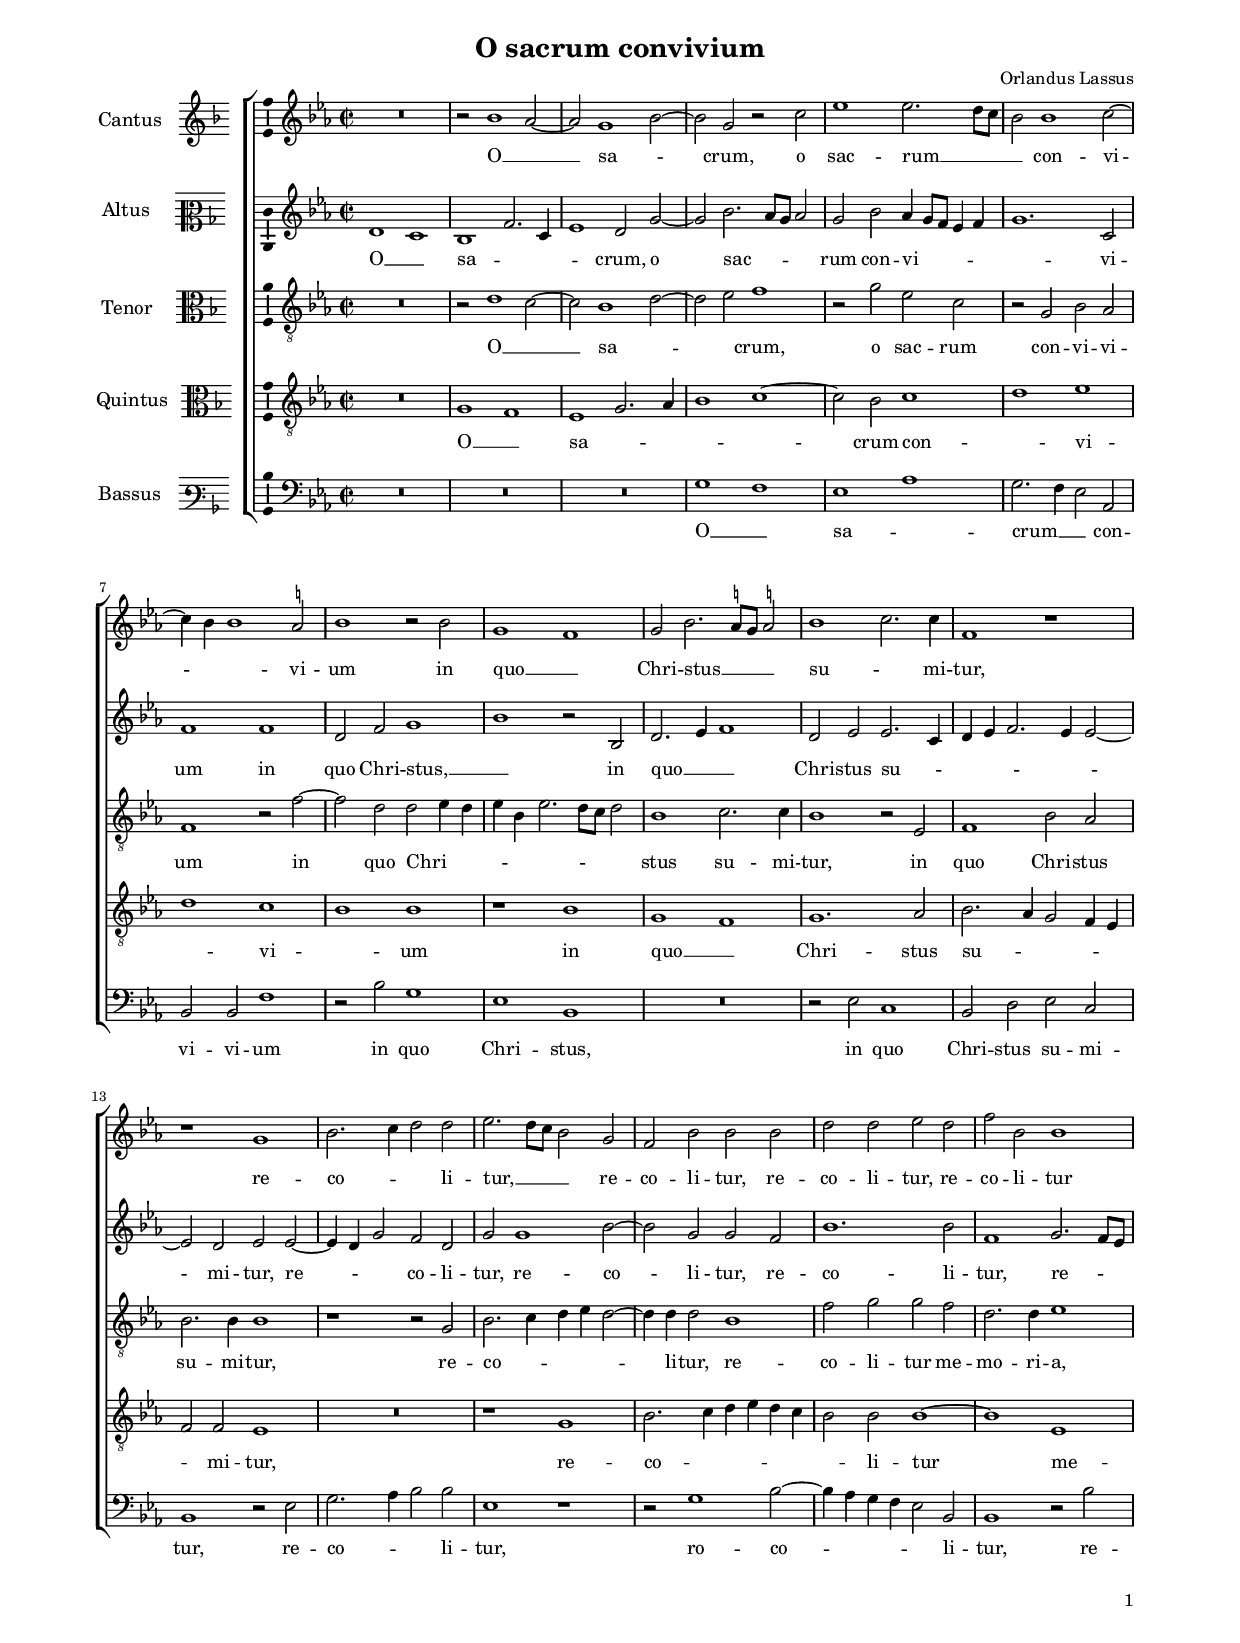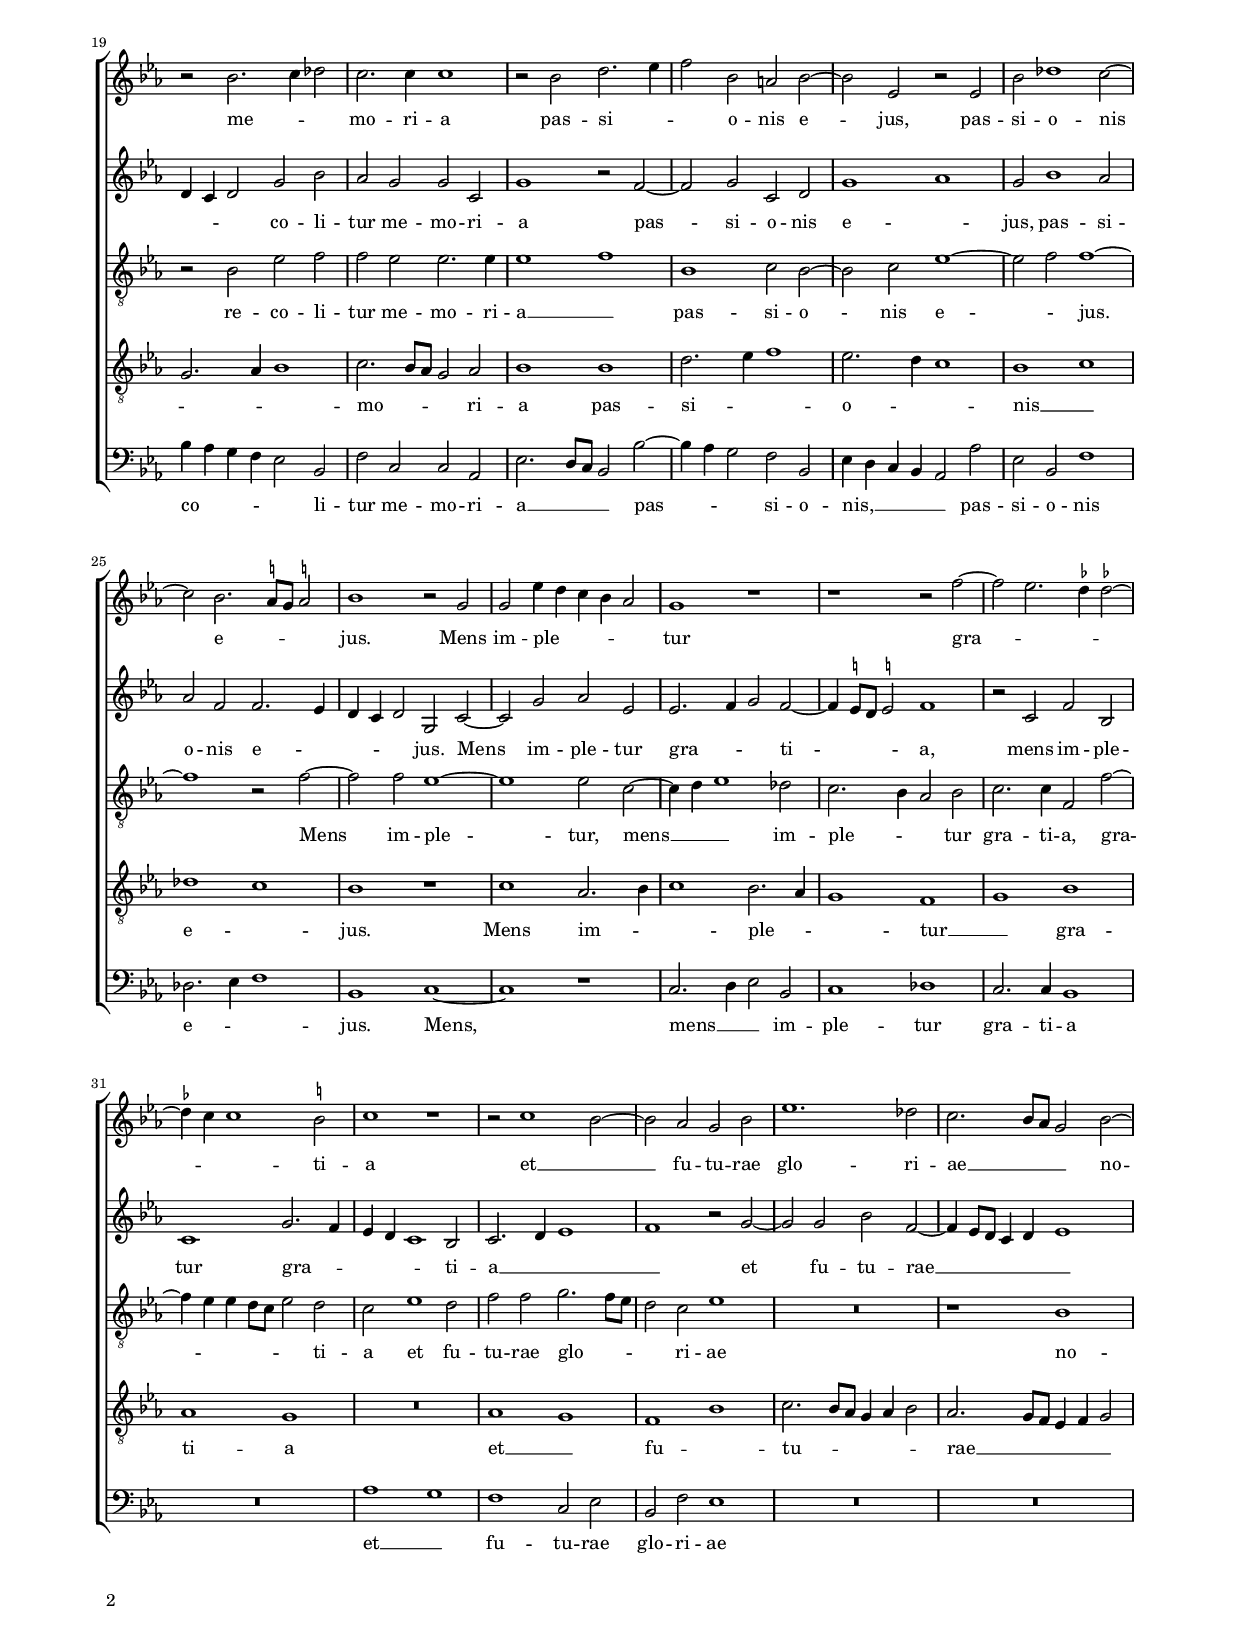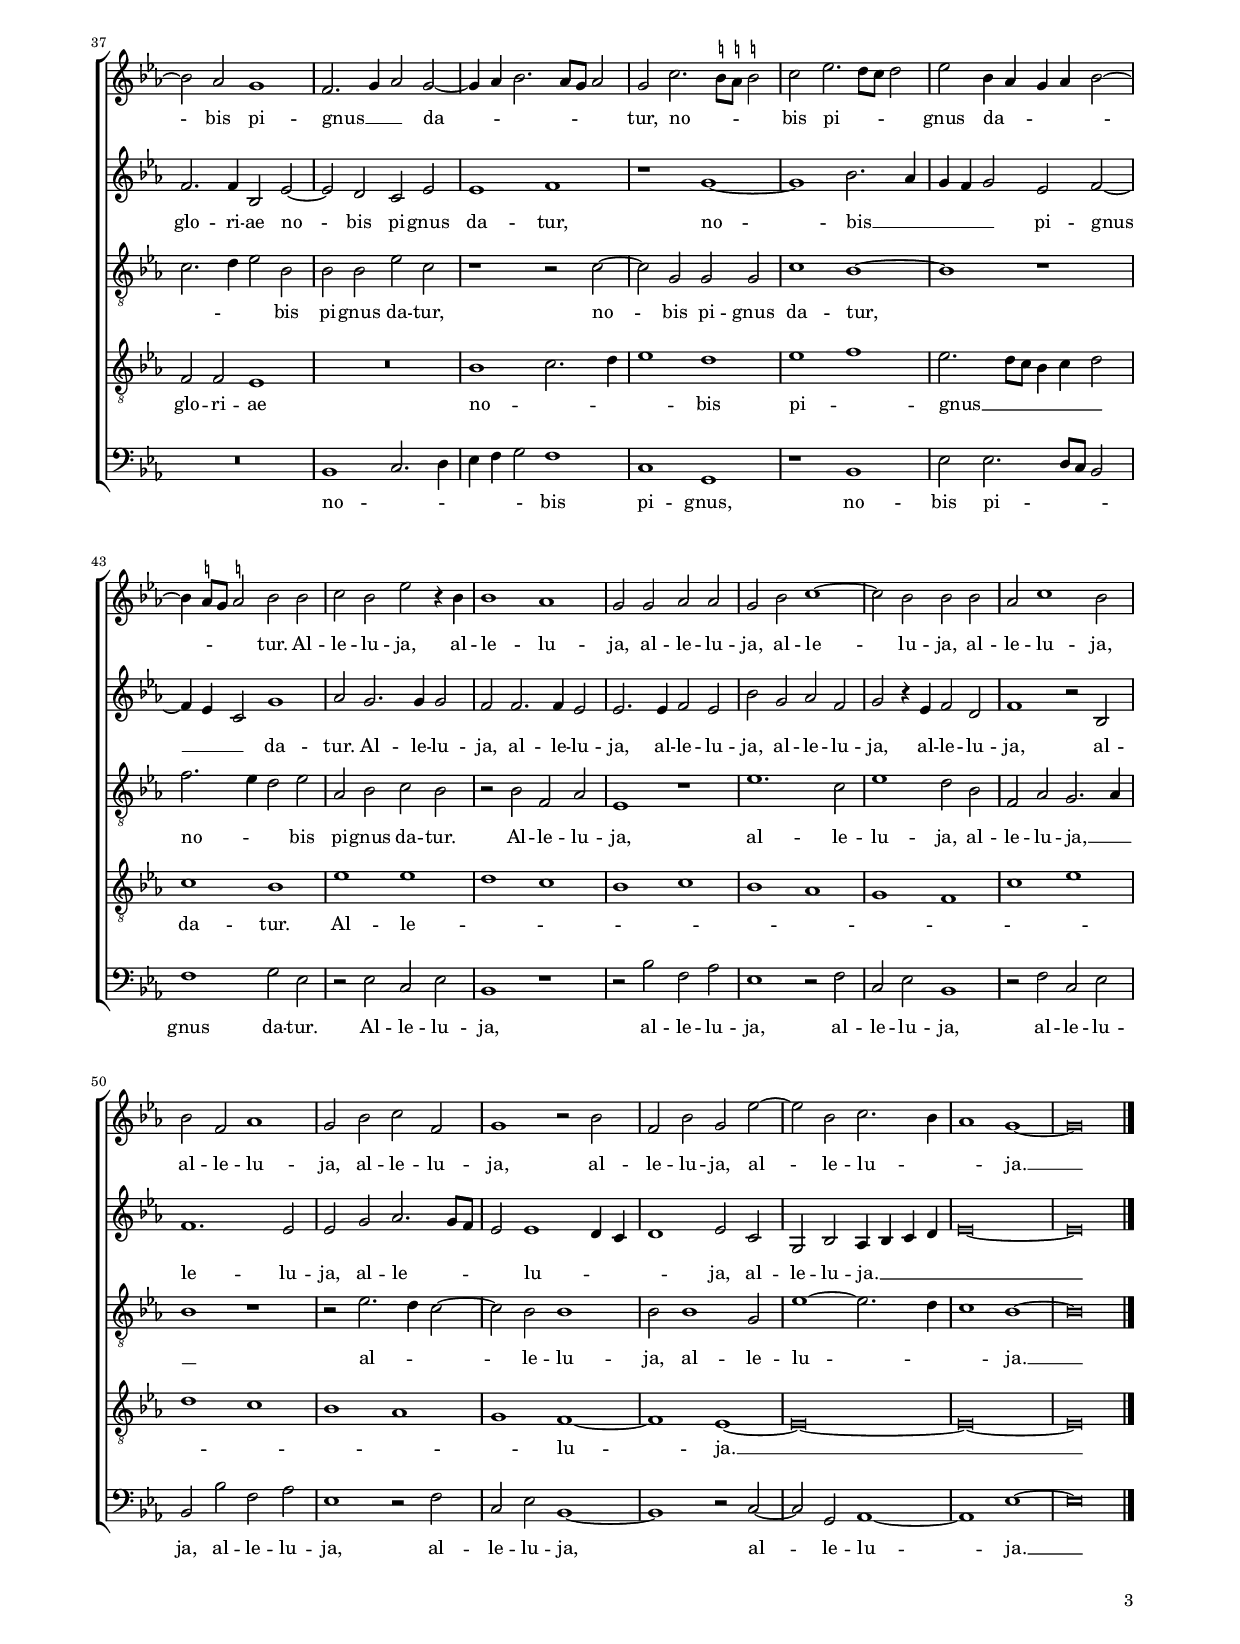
\header
{
  title="O sacrum convivium"
  composer="Orlandus Lassus"
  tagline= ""
}

\version "2.22.1"
\include "deutsch.ly"
#(set-global-staff-size 15)
#(ly:set-option 'point-and-click #f)

	
\paper
	{
	top-margin = 1.8 \cm
	bottom-margin = 1.2 \cm
	left-margin = 1.8 \cm
	right-margin = 1.8 \cm
	ragged-bottom = ##f
	ragged-last-bottom = ##t
	print-page-number = ##f
	score-system-spacing = #'((basic-distance . 16) (minimum-distance . 14) (padding . 5) (strechability . 150))
	system-system-spacing = #'((basic-distance . 16) (minimum-distance . 14) (padding . 5) (strechability . 150))
    oddFooterMarkup=\markup   \fill-line { "" \fromproperty #'page:page-number-string }
    evenFooterMarkup=\markup  \fill-line { \fromproperty #'page:page-number-string "" }
    last-bottom-spacing = #'((basic-distance . 12) (minimum-distance . 7) (padding . 4))
	systems-per-page = 3
%	min-systems-per-page = 3
	}

	
global = {
	\key f \major
	\time 2/2 \set Score.measureLength = #(ly:make-moment 2/1)
    \set Score.tempoHideNote = ##t
    \tempo 2 = 90
	\skip 1*2*56 \bar "|."
	}

	ficta = { \once \set suggestAccidentals = ##t }
	
	forget = #(define-music-function (music) (ly:music?) #{
		\accidentalStyle forget
		$music
		\accidentalStyle default
		#})

        m = \melisma
        me = \melismaEnd

incipitcantus = \markup { \score {
	{
	\set Staff.instrumentName = \markup { \fontsize #1 "Cantus" }
	\key f \major
	\clef violin
	s4 \bar ""
	}
	\layout  {
	raggedright = ##t
	indent = 1.6 \cm
	line-width = 2.3 \cm
	\context { \Staff \remove Time_signature_engraver }
	}} \hspace #1 }
	
      
incipitaltus = \markup { \score {
	{
	\set Staff.instrumentName = \markup { \fontsize #1 "Altus" }
	\key f \major
	\clef mezzosoprano
	s4 \bar ""
	}
	\layout  {
	raggedright = ##t
	indent = 1.6 \cm
	line-width = 2.3 \cm
	\context { \Staff \remove Time_signature_engraver }
	}} \hspace #1 }


incipittenor = \markup { \score {
	{
	\set Staff.instrumentName = \markup { \fontsize #1 "Tenor" }
	\key f \major
	\clef alto
	s4 \bar ""
	}
	\layout  {
	raggedright = ##t
	indent = 1.6 \cm
	line-width = 2.3 \cm
	\context { \Staff \remove Time_signature_engraver }
	}} \hspace #1 }
      
      
incipitquintus = \markup { \score {
	{
	\set Staff.instrumentName = \markup { \fontsize #1 "Quintus" }
	\key f \major
	\clef alto
	s4 \bar ""
	}
	\layout  {
	raggedright = ##t
	indent = 1.6 \cm
	line-width = 2.3 \cm
	\context { \Staff \remove Time_signature_engraver }
	}} \hspace #1 }
      
      
incipitbassus = \markup { \score {
	{
	\set Staff.instrumentName = \markup { \fontsize #1 "Bassus" }
	\key f \major
	\clef varbaritone
	s4 \bar ""
	}
	\layout  {
	raggedright = ##t
	indent = 1.6 \cm
	line-width = 2.3 \cm
	\context { \Staff \remove Time_signature_engraver }
	}} \hspace #1 }


cantus =  \relative c''
	{
	R\breve
	r2 c1 \m b2~
	b2 \me a1 \m c2~
	c2 \me a r d
%5
	f1 f2. \m e8 d |
	c2 \me c1 d2~
	d4 \m c c1 \me \ficta h2
	c1 r2 c
	a1 \m g \me
%10
	a2 c2. \m \ficta h8 a \ficta h!2 \me |
	c1 \m d2. \me d4
	g,1 r
	r1 a
	c2. \m d4 e2 \me e
%15
	f2. \m e8 d c2 \me a |
	g2 c c c
	e2 e f e
	g2 c, c1
	r2 c2. \m d4 es2 \me
%20
	d2. d4 d1 |
	r2 c e2. \m f4
	g2 \me c, h c~
	c2 f, r f
	c'2 es1 d2~
%25
	d2 c2. \m \ficta h8 a \ficta h!2 \me |
	c1 r2 a
	a2 f'4 \m e d c b2 \me
	a1 r
	r1 r2 g'~
%30
	g2 \m f2. \ficta es4 \ficta es!2~ |
	\ficta es4 d d1 \me \ficta cis2
	d1 r
	r2 d1 \m c2~
	c2 \me b a c
%35
	f1. es2 |
	d2. \m c8 b a2 \me c~
	c2 b a1
	g2. \m a4 b2 \me a~
	a4 \m b c2. b8 a b2 \me
%40
	a2 d2. \m \stemDown \ficta cis8 \ficta h \stemNeutral \ficta cis!2 \me |
	d2 f2. \m e8 d e2 \me
	f2 c4 \m b a b c2~
	c4 \ficta h8 a \ficta h!2 \me c c
	d2 c f r4 c
%45
	c1 b |
	a2 a b b
	a2 c d1~
	d2 c c c
	b2 d1 c2
%50
	c2 g b1 |
	a2 c d g,
	a1 r2 c
	g2 c a f'~
	f2 c d2. \m c4
%55
	b1 \me a~ |
	a\breve
	}


altus =  \relative c'
	{
	e1 \m d \me
	c1 \m g'2. d4
	f1 \me e2 a~
	a2 c2. \m b8 a b2 \me
%5
	a2 c b4 \m a8 g f4 g |
	a1. \me d,2
	g1 g
	e2 g a1 \m
	c1 \me r2 c,
%10
	e2. \m f4 g1 \me |
	e2 f f2. \m d4
	e4 f g2. f4 f2~
	f2 \me e f f~
	f4 \m e a2 \me g e
%15
	a2 a1 c2~ |
	c2 a a g
	c1. c2
	g1 a2. \m g8 f
	e4 d e2 \me a c
%20
	b2 a a d, |
	a'1 r2 g~
	g2 a d, e
	a1 \m b \me
	a2 c1 b2
%25
	b2 g g2. \m f4 |
	e4 d e2 \me a, d~
	d2 a' b f
	f2. \m g4 a2 \me g~
	g4 \m \ficta fis8 e \ficta fis!2 \me g1
%30
	r2 d g c, |
	d1 a'2. \m g4
	f4 e d1 \me c2
	d2. \m e4 f1
	g1 \me r2 a~
%35
	a2 a c g~ |
	g4 \m f8 e d4 e f1 \me
	g2. g4 c,2 f~
	f2 e d f
	f1 g
%40
	r1 a~ |
	a1 c2. \m b4
	a4 g a2 \me f g~
	g4 \m f d2 \me a'1
	b2 a2. a4 a2
%45
	g2 g2. g4 f2 |
	f2. f4 g2 f
	c'2 a b g
	a2 r4 f g2 e
	g1 r2 c,
%50
	g'1. f2 |
	f2 a b2. \m a8 g
	f2 \me f1 \m e4 d
	e1 \me f2 d
	a2 c b4 \m c d e
%55
	f\breve~ |
	f\breve \me
	}


tenor =  \relative c'
	{
	R\breve
	r2 e1 \m d2~
	d2 \me c1 \m e2~
	e2 f \me g1
%5
	r2 a f d |
	r2 a c b
	g1 r2 g'~
	g2 e e \m f4 e
	f4 c f2. e8 d e2 \me
%10
	c1 d2. d4 |
	c1 r2 f,
	g1 c2 b
	c2. c4 c1
	r1 r2 a
%15
	c2. \m d4 e f e2~ |
	e4 \me e e2 c1
	g'2 a a g
	e2. e4 f1
	r2 c f g
%20
	g2 f f2. f4 |
	f1 \m g \me
	c,1 d2 c~
	c2 d f1~
	f2 \m g \me g1~
%25
	g1 r2 g~ |
	g2 g f1~
	f1 f2 d~
	d4 \m e f1 \me es2
	d2. \m c4 b2 \me c
%30
	d2. d4 g,2 g'~ |
	g4 \m f f e8 d f2 \me e
	d2 f1 e2
	g2 g a2. \m g8 f
	e2 \me d f1
%35
	R\breve |
	r1 c \m
	d2. e4 f2 \me c
	c2 c f d
	r1 r2 d~
%40
	d2 a a a |
	d1 c~
	c1 r
	g'2. \m f4 e2 \me f
	b,2 c d c
%45
	r2 c g b |
	f1 r
	f'1. d2
	f1 e2 c
	g2 b a2. \m b4
%50
	c1 \me r |
	r2 f2. \m e4 d2~
	d2 \me c c1
	c2 c1 a2
	f'1~f2. \m e4
%55
	d1 \me c~ |
	c\breve
	}

	
quintus  =  \relative c'
	{
	R\breve
	a1 \m g \me
	f1 \m a2. b4
	c1 d~
%5
	d2 \me c d1 \m |
	e1 \me f \m 
	e1 \me d \m
	c1 \me c
	r1 c
%10
	a1 \m g \me |
	a1. b2
	c2. \m b4 a2 g4 f
	g2 \me g f1
	R\breve
%15
	r1 a |
	c2. \m d4 e f e d
	c2 \me c c1~
	c1 f, \m
	a2. b4 c1 \me
%20
	d2. \m c8 b a2 \me b |
	c1 c
	e2. \m f4 g1 \me
	f2. \m e4 d1 \me
	c1 \m d \me
%25
	es1 \m d \me |
	c1 r
	d1 b2. \m c4
	d1 \me c2. \m b4
	a1 \me g \m
%30
	a1 \me c |
	b1 a
	R\breve
	b1 \m a \me
	g1 \m c \me
%35
	d2. \m c8 b a4 b c2 \me |
	b2. \m a8 g f4 g a2 \me
	g2 g f1
	R\breve
	c'1 \m d2. e4
%40
	f1 \me e |
	f1 \m g \me
	f2. \m e8 d c4 d e2 \me
	d1 c
	f1 f \m
%45
	e1 d |
	c1 d
	c1 b
	a1 g
	d'1 f
%50
	e1 d |
	c1 b
	a1 \me g~
	g1 f~
	f\breve~
%55
	f\breve~ |
	f\breve
	}


bassus  =  \relative c
	{
	R\breve
	R\breve
	R\breve
	a'1 \m g \me
%5
	f1 \m b \me |
	a2. \m g4 f2 \me b,
	c2 c g'1
	r2 c a1
	f1 c
%10
	R\breve |
	r2 f d1
	c2 e f d
	c1 r2 f
	a2. \m b4 c2 \me c
%15
	f,1 r |
	r2 a1 c2~
	c4 \m b a g f2 \me c
	c1 r2 c'
	c4 \m b a g f2 \me c
%20
	g'2 d d b |
	f'2. \m e8 d c2 \me c'~
	c4 \m b a2 \me g c,
	f4 \m e d c b2 \me b'
	f2 c g'1
%25
	es2. \m f4 g1 \me |
	c,1 d~
	d1 r
	d2. \m e4 f2 \me c
	d1 es
%30
	d2. d4 c1 |
	R\breve
	b'1 \m a \me
	g1 d2 f
	c2 g' f1
%35
	R\breve |
	R\breve
	R\breve
	c1 \m d2. e4
	f4 g a2 \me g1
%40
	d1 a |
	r1 c
	f2 f2. \m e8 d c2 \me
	g'1 a2 f
	r2 f d  f
%45
	c1 r |
	r2 c' g b
	f1 r2 g
	d2 f c1
	r2 g' d f
%50
	c2 c' g b |
	f1 r2 g
	d2 f c1~
	c1 r2 d~
	d2 a b1~
%55
	b1 f'~ |
	f\breve
	}
	
lyricscantus = \lyricmode {
	O __ sa -- crum,
	o sac -- rum __ con -- vi -- vi -- um
	in quo __ Chri -- stus __ su -- mi -- tur,
	re -- co -- li -- tur, __
	re -- co -- li -- tur,
	re -- co -- li -- tur,
	re -- co -- li -- tur me -- mo -- ri -- a
	pas -- si -- o -- nis e -- jus,
	pas -- si -- o -- nis e -- jus.
	Mens im -- ple -- tur gra -- ti -- a
	et __ fu -- tu -- rae glo -- ri -- ae __
	no -- bis pi -- gnus __ da -- tur,
	no -- bis pi -- gnus da -- tur.
	Al -- le -- lu -- ja,
	al -- le -- lu -- ja,
	al -- le -- lu -- ja,
	al -- le -- lu -- ja,
	al -- le -- lu -- ja,
	al -- le -- lu -- ja,
	al -- le -- lu -- ja,
	al -- le -- lu -- ja,
	al -- le -- lu -- ja. __
	}
	
	
lyricsaltus = \lyricmode {
	O __ sa -- crum,
	o sac -- rum con -- vi -- vi -- um
	in quo Chri -- stus, __
	in quo __ Chri -- stus su -- mi -- tur,
	re -- co -- li -- tur,
	re -- co -- li -- tur,
	re -- co -- li -- tur,
	re -- co -- li -- tur me -- mo -- ri -- a
	pas -- si -- o -- nis e -- jus,
	pas -- si -- o -- nis e -- jus.
	Mens im -- ple -- tur gra -- ti -- a,
	mens im -- ple -- tur gra -- ti -- a __
	et fu -- tu -- rae __ glo -- ri -- ae
	no -- bis pi -- gnus da -- tur,
	no -- bis __ pi -- gnus __ da -- tur.
	Al -- le -- lu -- ja,
	al -- le -- lu -- ja,
	al -- le -- lu -- ja,
	al -- le -- lu -- ja,
	al -- le -- lu -- ja,
	al -- le -- lu -- ja,
	al -- le -- lu -- ja,
	al -- le -- lu -- ja. __
	}
	

lyricstenor = \lyricmode {
	O __ sa -- crum,
	o sac -- rum con -- vi -- vi -- um
	in quo Chri -- stus su -- mi -- tur,
	in quo Chri -- stus su -- mi -- tur,
	re -- co -- li -- tur,
	re -- co -- li -- tur me -- mo -- ri -- a,
	re -- co -- li -- tur me -- mo -- ri -- a __
	pas -- si -- o -- nis e -- jus.
	Mens im -- ple -- tur,
	mens __ im -- ple -- tur gra -- ti -- a,
	gra -- ti -- a
	et fu -- tu -- rae glo -- ri -- ae
	no -- bis pi -- gnus da -- tur,
	no -- bis pi -- gnus da -- tur,
	no -- bis pi -- gnus da -- tur.
	Al -- le -- lu -- ja,
	al -- le -- lu -- ja,
	al -- le -- lu -- ja, __
	al -- le -- lu -- ja,
	al -- le -- lu -- ja. __
	}

	
lyricsquintus = \lyricmode {
	O __ sa -- crum con -- vi -- vi -- um
	in quo __ Chri -- stus su -- mi -- tur,
	re -- co -- li -- tur me -- mo -- ri -- a
	pas -- si -- o -- nis __ e -- jus.
	Mens im -- ple -- tur __ gra -- ti -- a
	et __ fu -- tu -- rae __ glo -- ri -- ae
	no -- bis pi -- gnus __ da -- tur.
	Al -- le -- lu -- ja. __
	}
	
	
lyricsbassus = \lyricmode {
	O __ sa -- crum __ con -- vi -- vi -- um
	in quo Chri -- stus,
	in quo Chri -- stus su -- mi -- tur,
	re -- co -- li -- tur,
	ro -- co -- li -- tur,
	re -- co -- li -- tur me -- mo -- ri -- a __
	pas -- si -- o -- nis, __
	pas -- si -- o -- nis e -- jus.
	Mens,
	mens __ im -- ple -- tur gra -- ti -- a
	et __ fu -- tu -- rae glo -- ri -- ae
	no -- bis pi -- gnus,
	no -- bis pi -- gnus da -- tur.
	Al -- le -- lu -- ja,
	al -- le -- lu -- ja,
	al -- le -- lu -- ja,
	al -- le -- lu -- ja,
	al -- le -- lu -- ja,
	al -- le -- lu -- ja,
	al -- le -- lu -- ja. __
	}
	

\score
{  
    \transpose f es {
	\new ChoirStaff \with { \override StaffGrouper.staff-staff-spacing.basic-distance = #12 }
	<<
	
	\new Staff << \global
	\new Voice="v1" {
		\set Staff.instrumentName=\incipitcantus
		\set Staff.midiInstrument = "reed organ"
		\clef violin
		\cantus }
	\new Lyrics \lyricsto "v1" {\lyricscantus }
	>>

	
	\new Staff << \global
	\new Voice="v2" {
		\set Staff.instrumentName=\incipitaltus
		\set Staff.midiInstrument = "reed organ"
		\clef violin 
		\altus}
	\new Lyrics \lyricsto "v2" {\lyricsaltus }
	>>

	
	\new Staff << \global
	\new Voice="v3" {
		\set Staff.instrumentName=\incipittenor
		\set Staff.midiInstrument = "reed organ"
		\clef "G_8"
		\tenor }
	\new Lyrics \lyricsto "v3" {\lyricstenor }
	>>
	
	
	\new Staff << \global
	\new Voice="v5" {
		\set Staff.instrumentName=\incipitquintus
		\set Staff.midiInstrument = "reed organ"
		\clef "G_8"
		\quintus}
	\new Lyrics \lyricsto "v5" {\lyricsquintus }
	>>
	
	
	\new Staff << \global
	\new Voice="v4" {
		\set Staff.instrumentName=\incipitbassus
		\set Staff.midiInstrument = "reed organ"
		\clef bass 
		\bassus }
	\new Lyrics \lyricsto "v4" {\lyricsbassus}
	>>	
	>>
    } % transpose
		
	\layout
	{
	indent = 2.5 \cm
    \context { \Lyrics \override VerticalAxisGroup.nonstaff-relatedstaff-spacing.padding = #1.5 }
	\context { \Staff \override TimeSignature.break-visibility = #end-of-line-invisible }
	\context { \Staff \consists "Ambitus_engraver" }
	\context { \Score \override BarNumber.padding = #2 }
	\context { \Voice \override NoteHead.style = #'baroque }
	}
	
\midi
	{
	}
	
}


% EOF
